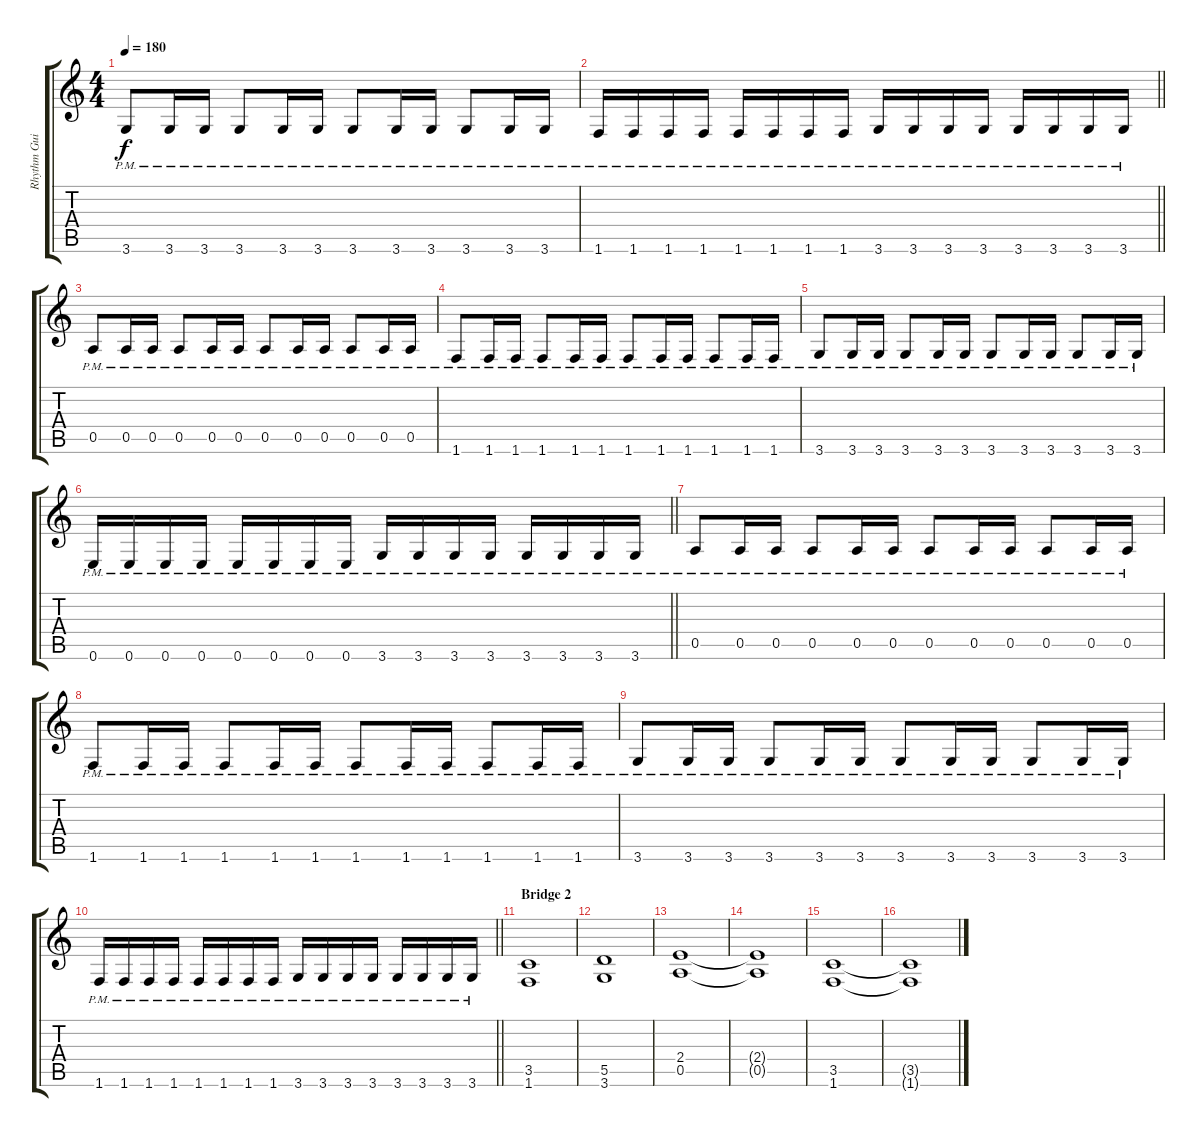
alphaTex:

\track ("Rhythm Guitar 1: Juha-Pekka Alanen" "Rhythm Gui") {instrument distortionguitar}
\staff {score tabs}
\tuning (E4 B3 G3 D3 A2 E2) {hide}
\ts (4 4)
\tempo 180
\clef g2
\ks aminor
3.6{pm}.8{dy f} 3.6{pm}.16 3.6{pm}.16 3.6{pm}.8 3.6{pm}.16 3.6{pm}.16 3.6{pm}.8 3.6{pm}.16 3.6{pm}.16 3.6{pm}.8 3.6{pm}.16 3.6{pm}.16 |
\barLineRight lightlight
1.6{pm}.16 1.6{pm}.16 1.6{pm}.16 1.6{pm}.16 1.6{pm}.16 1.6{pm}.16 1.6{pm}.16 1.6{pm}.16 3.6{pm}.16 3.6{pm}.16 3.6{pm}.16 3.6{pm}.16 3.6{pm}.16 3.6{pm}.16 3.6{pm}.16 3.6{pm}.16 |
0.5{pm}.8 0.5{pm}.16 0.5{pm}.16 0.5{pm}.8 0.5{pm}.16 0.5{pm}.16 0.5{pm}.8 0.5{pm}.16 0.5{pm}.16 0.5{pm}.8 0.5{pm}.16 0.5{pm}.16 |
1.6{pm}.8 1.6{pm}.16 1.6{pm}.16 1.6{pm}.8 1.6{pm}.16 1.6{pm}.16 1.6{pm}.8 1.6{pm}.16 1.6{pm}.16 1.6{pm}.8 1.6{pm}.16 1.6{pm}.16 |
3.6{pm}.8 3.6{pm}.16 3.6{pm}.16 3.6{pm}.8 3.6{pm}.16 3.6{pm}.16 3.6{pm}.8 3.6{pm}.16 3.6{pm}.16 3.6{pm}.8 3.6{pm}.16 3.6{pm}.16 |
\barLineRight lightlight
0.6{pm}.16 0.6{pm}.16 0.6{pm}.16 0.6{pm}.16 0.6{pm}.16 0.6{pm}.16 0.6{pm}.16 0.6{pm}.16 3.6{pm}.16 3.6{pm}.16 3.6{pm}.16 3.6{pm}.16 3.6{pm}.16 3.6{pm}.16 3.6{pm}.16 3.6{pm}.16 |
0.5{pm}.8 0.5{pm}.16 0.5{pm}.16 0.5{pm}.8 0.5{pm}.16 0.5{pm}.16 0.5{pm}.8 0.5{pm}.16 0.5{pm}.16 0.5{pm}.8 0.5{pm}.16 0.5{pm}.16 |
1.6{pm}.8 1.6{pm}.16 1.6{pm}.16 1.6{pm}.8 1.6{pm}.16 1.6{pm}.16 1.6{pm}.8 1.6{pm}.16 1.6{pm}.16 1.6{pm}.8 1.6{pm}.16 1.6{pm}.16 |
3.6{pm}.8 3.6{pm}.16 3.6{pm}.16 3.6{pm}.8 3.6{pm}.16 3.6{pm}.16 3.6{pm}.8 3.6{pm}.16 3.6{pm}.16 3.6{pm}.8 3.6{pm}.16 3.6{pm}.16 |
\barLineRight lightlight
1.6{pm}.16 1.6{pm}.16 1.6{pm}.16 1.6{pm}.16 1.6{pm}.16 1.6{pm}.16 1.6{pm}.16 1.6{pm}.16 3.6{pm}.16 3.6{pm}.16 3.6{pm}.16 3.6{pm}.16 3.6{pm}.16 3.6{pm}.16 3.6{pm}.16 3.6{pm}.16 |
\section ("" "Bridge 2")
(3.5 1.6).1 |
(5.5 3.6).1 |
(2.4 0.5).1 |
(2.4{t} 0.5{t}).1 |
(3.5 1.6).1 |
(3.5{t} 1.6{t}).1
